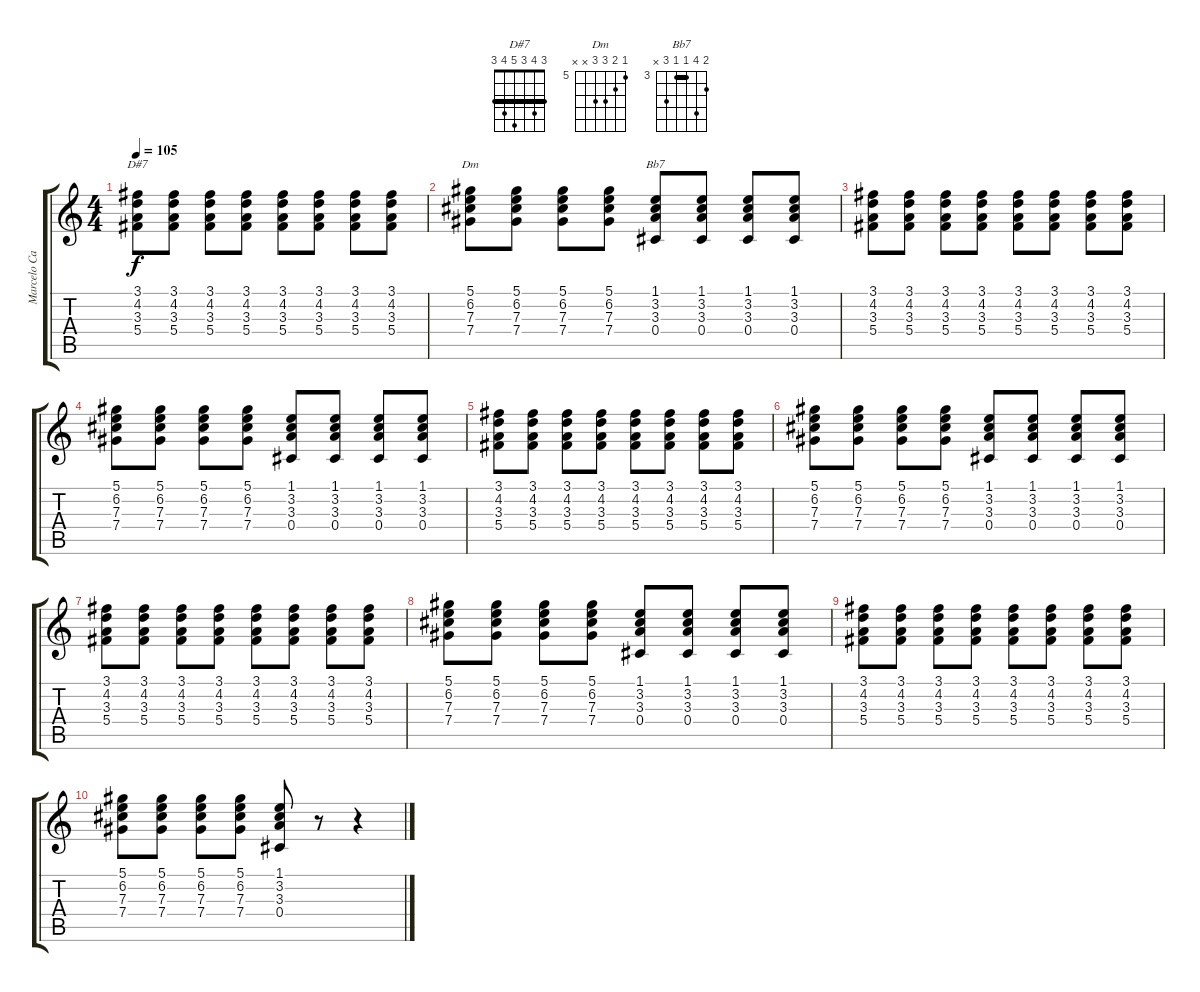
\track ("Marcelo Camelo (Guitar)" "Marcelo Ca") {instrument overdrivenguitar}
\staff {score tabs}
\tuning (Eb4 Bb3 Gb3 Db3 Ab2 Eb2) {hide}
\chord ("D#7" 3 4 3 5 4 3) {barre 3}
\chord ("Dm" 5 6 7 7 x x) {firstfret 5}
\chord ("Bb7" 4 6 3 3 5 x) {firstfret 3 barre 3}
\ts (4 4)
\tempo 105
\clef g2
\ks c
(3.1 4.2 3.3 5.4).8{ch "D#7" dy f} (3.1 4.2 3.3 5.4).8 (3.1 4.2 3.3 5.4).8 (3.1 4.2 3.3 5.4).8 (3.1 4.2 3.3 5.4).8 (3.1 4.2 3.3 5.4).8 (3.1 4.2 3.3 5.4).8 (3.1 4.2 3.3 5.4).8 |
(5.1 6.2 7.3 7.4).8{ch "Dm"} (5.1 6.2 7.3 7.4).8 (5.1 6.2 7.3 7.4).8 (5.1 6.2 7.3 7.4).8 (1.1 3.2 3.3 0.4).8{ch "Bb7"} (1.1 3.2 3.3 0.4).8 (1.1 3.2 3.3 0.4).8 (1.1 3.2 3.3 0.4).8 |
(3.1 4.2 3.3 5.4).8 (3.1 4.2 3.3 5.4).8 (3.1 4.2 3.3 5.4).8 (3.1 4.2 3.3 5.4).8 (3.1 4.2 3.3 5.4).8 (3.1 4.2 3.3 5.4).8 (3.1 4.2 3.3 5.4).8 (3.1 4.2 3.3 5.4).8 |
(5.1 6.2 7.3 7.4).8{volume 12} (5.1 6.2 7.3 7.4).8 (5.1 6.2 7.3 7.4).8 (5.1 6.2 7.3 7.4).8 (1.1 3.2 3.3 0.4).8 (1.1 3.2 3.3 0.4).8 (1.1 3.2 3.3 0.4).8 (1.1 3.2 3.3 0.4).8 |
(3.1 4.2 3.3 5.4).8 (3.1 4.2 3.3 5.4).8 (3.1 4.2 3.3 5.4).8 (3.1 4.2 3.3 5.4).8 (3.1 4.2 3.3 5.4).8 (3.1 4.2 3.3 5.4).8 (3.1 4.2 3.3 5.4).8 (3.1 4.2 3.3 5.4).8 |
(5.1 6.2 7.3 7.4).8 (5.1 6.2 7.3 7.4).8 (5.1 6.2 7.3 7.4).8 (5.1 6.2 7.3 7.4).8 (1.1 3.2 3.3 0.4).8 (1.1 3.2 3.3 0.4).8 (1.1 3.2 3.3 0.4).8 (1.1 3.2 3.3 0.4).8 |
(3.1 4.2 3.3 5.4).8 (3.1 4.2 3.3 5.4).8 (3.1 4.2 3.3 5.4).8 (3.1 4.2 3.3 5.4).8 (3.1 4.2 3.3 5.4).8 (3.1 4.2 3.3 5.4).8 (3.1 4.2 3.3 5.4).8 (3.1 4.2 3.3 5.4).8 |
(5.1 6.2 7.3 7.4).8{volume 12} (5.1 6.2 7.3 7.4).8 (5.1 6.2 7.3 7.4).8 (5.1 6.2 7.3 7.4).8 (1.1 3.2 3.3 0.4).8 (1.1 3.2 3.3 0.4).8 (1.1 3.2 3.3 0.4).8 (1.1 3.2 3.3 0.4).8 |
(3.1 4.2 3.3 5.4).8 (3.1 4.2 3.3 5.4).8 (3.1 4.2 3.3 5.4).8 (3.1 4.2 3.3 5.4).8 (3.1 4.2 3.3 5.4).8 (3.1 4.2 3.3 5.4).8 (3.1 4.2 3.3 5.4).8 (3.1 4.2 3.3 5.4).8 |
(5.1 6.2 7.3 7.4).8 (5.1 6.2 7.3 7.4).8 (5.1 6.2 7.3 7.4).8 (5.1 6.2 7.3 7.4).8 (1.1 3.2 3.3 0.4).8 r.8 r.4
